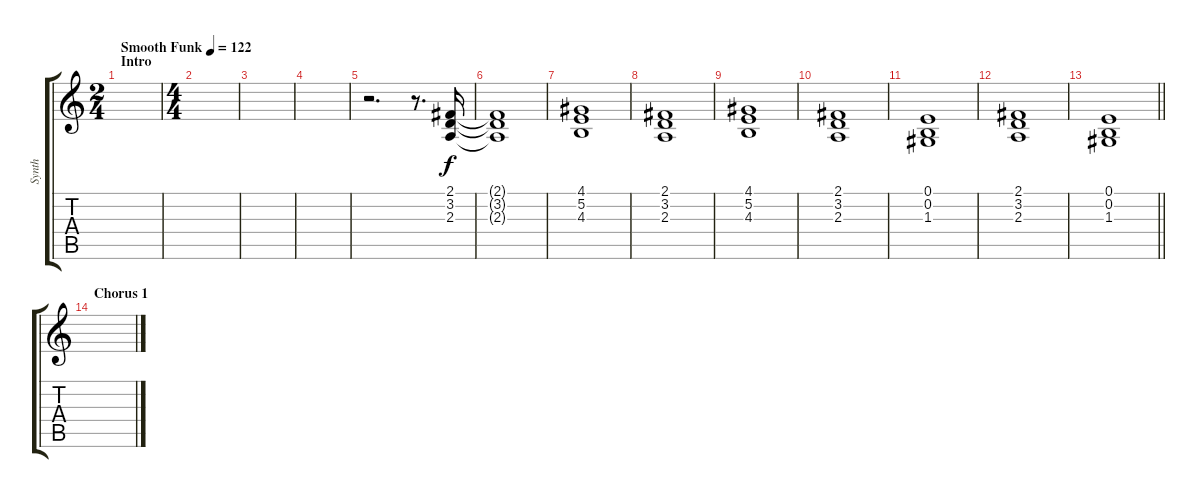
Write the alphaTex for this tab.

\track ("Synth" "Synth") {instrument pad1newage}
\staff {score tabs}
\tuning (E4 B3 G3 D3 A2 E2) {hide}
\ts (2 4)
\section ("" "Intro")
\tempo (122 "Smooth Funk")
\clef g2
\ks c
|
\ts (4 4)
|
|
|
r.2{d} r.8{d} (2.1 3.2 2.3).16 |
(2.1{t} 3.2{t} 2.3{t}).1 |
(4.1 5.2 4.3).1 |
(2.1 3.2 2.3).1 |
(4.1 5.2 4.3).1 |
(2.1 3.2 2.3).1 |
(0.1 0.2 1.3).1 |
(2.1 3.2 2.3).1 |
\barLineRight lightlight
(0.1 0.2 1.3).1 |
\section ("" "Chorus 1")
